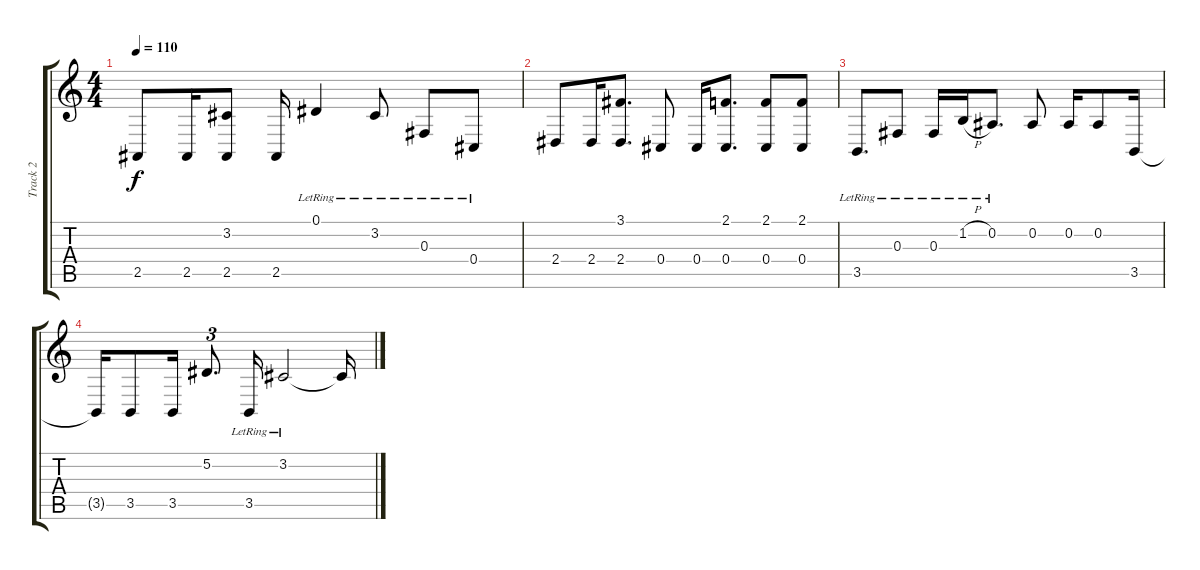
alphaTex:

\track ("Track 2" "Track 2") {instrument acousticgrandpiano}
\staff {score tabs}
\tuning (Eb4 Bb3 Gb3 Db3 Ab2 Eb2) {hide}
\ts (4 4)
\tempo 110
\clef g2
\ks c
2.5.8{dy f} 2.5.16 (3.2 2.5).8 2.5.16 0.1{lr}.4 3.2{lr}.8 0.3{lr}.8 0.4{lr}.8 |
2.4.8 2.4.16 (3.1 2.4).8{d} 0.4.8 0.4.16 (2.1 0.4).8{d} (2.1 0.4).8 (2.1 0.4).8 |
3.5{lr}.8{d} 0.3{lr}.8 0.3{lr}.16 1.2{h lr}.16 0.2{lr}.8{d} 0.2.8 0.2.16 0.2.8 3.5.16 |
3.5{t}.16 3.5.8 3.5.16 5.2.8{d tu (3 2)} 3.5{lr}.16 3.2{lr}.2 3.2{t}.16
